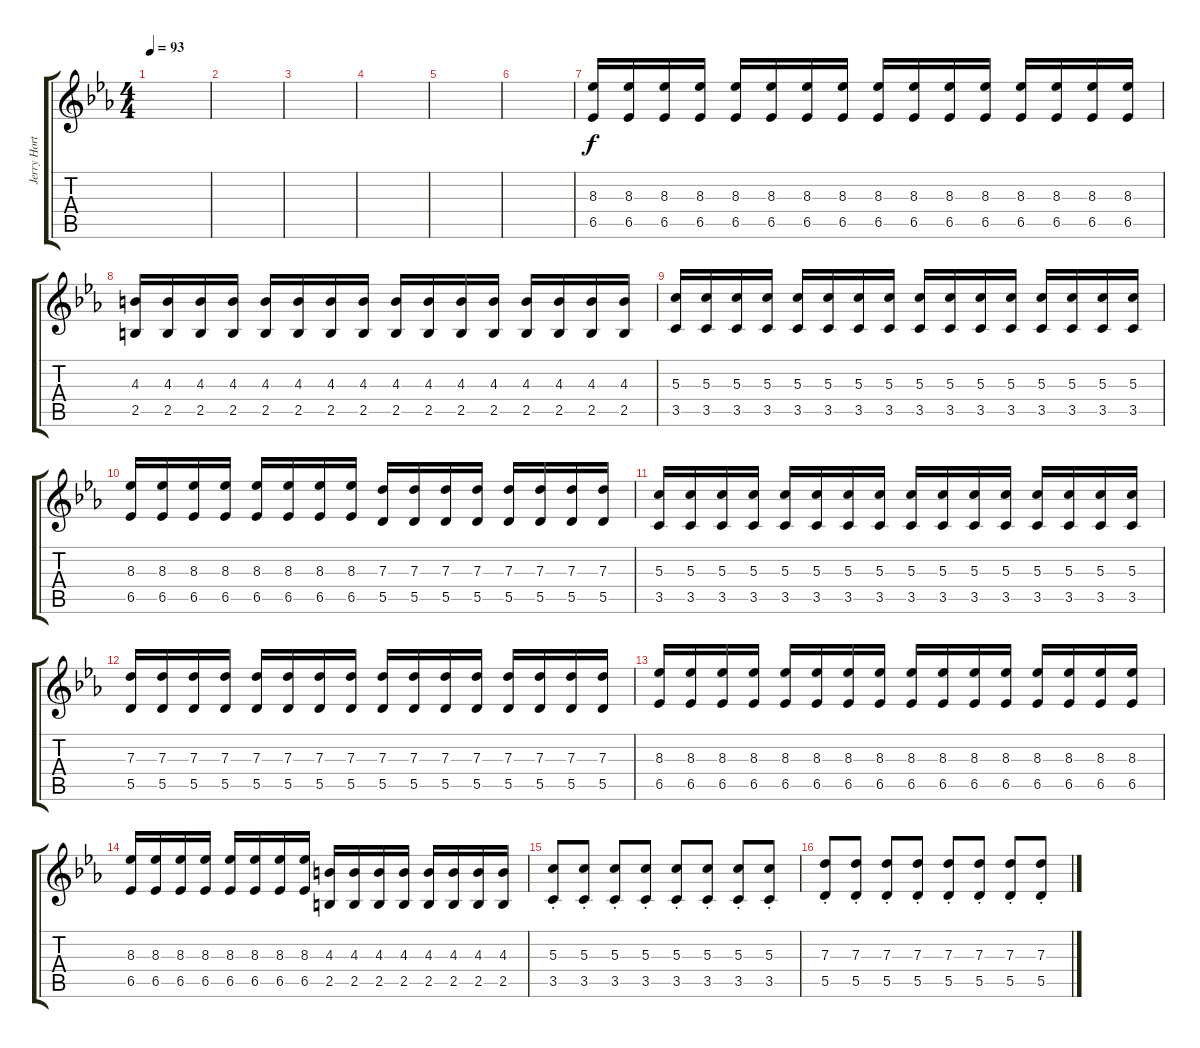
\track ("Jerry Horton (Guitar 2)" "Jerry Hort") {instrument distortionguitar}
\staff {score tabs}
\tuning (E4 B3 G3 D3 A2 D2) {hide}
\ts (4 4)
\tempo 93
\clef g2
\ks cminor
|
|
|
|
|
|
(8.3 6.5).16 (8.3 6.5).16 (8.3 6.5).16 (8.3 6.5).16 (8.3 6.5).16 (8.3 6.5).16 (8.3 6.5).16 (8.3 6.5).16 (8.3 6.5).16 (8.3 6.5).16 (8.3 6.5).16 (8.3 6.5).16 (8.3 6.5).16 (8.3 6.5).16 (8.3 6.5).16 (8.3 6.5).16 |
(4.3 2.5).16 (4.3 2.5).16 (4.3 2.5).16 (4.3 2.5).16 (4.3 2.5).16 (4.3 2.5).16 (4.3 2.5).16 (4.3 2.5).16 (4.3 2.5).16 (4.3 2.5).16 (4.3 2.5).16 (4.3 2.5).16 (4.3 2.5).16 (4.3 2.5).16 (4.3 2.5).16 (4.3 2.5).16 |
(5.3 3.5).16 (5.3 3.5).16 (5.3 3.5).16 (5.3 3.5).16 (5.3 3.5).16 (5.3 3.5).16 (5.3 3.5).16 (5.3 3.5).16 (5.3 3.5).16 (5.3 3.5).16 (5.3 3.5).16 (5.3 3.5).16 (5.3 3.5).16 (5.3 3.5).16 (5.3 3.5).16 (5.3 3.5).16 |
(8.3 6.5).16 (8.3 6.5).16 (8.3 6.5).16 (8.3 6.5).16 (8.3 6.5).16 (8.3 6.5).16 (8.3 6.5).16 (8.3 6.5).16 (7.3 5.5).16 (7.3 5.5).16 (7.3 5.5).16 (7.3 5.5).16 (7.3 5.5).16 (7.3 5.5).16 (7.3 5.5).16 (7.3 5.5).16 |
(5.3 3.5).16 (5.3 3.5).16 (5.3 3.5).16 (5.3 3.5).16 (5.3 3.5).16 (5.3 3.5).16 (5.3 3.5).16 (5.3 3.5).16 (5.3 3.5).16 (5.3 3.5).16 (5.3 3.5).16 (5.3 3.5).16 (5.3 3.5).16 (5.3 3.5).16 (5.3 3.5).16 (5.3 3.5).16 |
(7.3 5.5).16 (7.3 5.5).16 (7.3 5.5).16 (7.3 5.5).16 (7.3 5.5).16 (7.3 5.5).16 (7.3 5.5).16 (7.3 5.5).16 (7.3 5.5).16 (7.3 5.5).16 (7.3 5.5).16 (7.3 5.5).16 (7.3 5.5).16 (7.3 5.5).16 (7.3 5.5).16 (7.3 5.5).16 |
(8.3 6.5).16 (8.3 6.5).16 (8.3 6.5).16 (8.3 6.5).16 (8.3 6.5).16 (8.3 6.5).16 (8.3 6.5).16 (8.3 6.5).16 (8.3 6.5).16 (8.3 6.5).16 (8.3 6.5).16 (8.3 6.5).16 (8.3 6.5).16 (8.3 6.5).16 (8.3 6.5).16 (8.3 6.5).16 |
(8.3 6.5).16 (8.3 6.5).16 (8.3 6.5).16 (8.3 6.5).16 (8.3 6.5).16 (8.3 6.5).16 (8.3 6.5).16 (8.3 6.5).16 (4.3 2.5).16 (4.3 2.5).16 (4.3 2.5).16 (4.3 2.5).16 (4.3 2.5).16 (4.3 2.5).16 (4.3 2.5).16 (4.3 2.5).16 |
(5.3{st} 3.5{st}).8 (5.3{st} 3.5{st}).8 (5.3{st} 3.5{st}).8 (5.3{st} 3.5{st}).8 (5.3{st} 3.5{st}).8 (5.3{st} 3.5{st}).8 (5.3{st} 3.5{st}).8 (5.3{st} 3.5{st}).8 |
(7.3{st} 5.5{st}).8 (7.3{st} 5.5{st}).8 (7.3{st} 5.5{st}).8 (7.3{st} 5.5{st}).8 (7.3{st} 5.5{st}).8 (7.3{st} 5.5{st}).8 (7.3{st} 5.5{st}).8 (7.3{st} 5.5{st}).8
